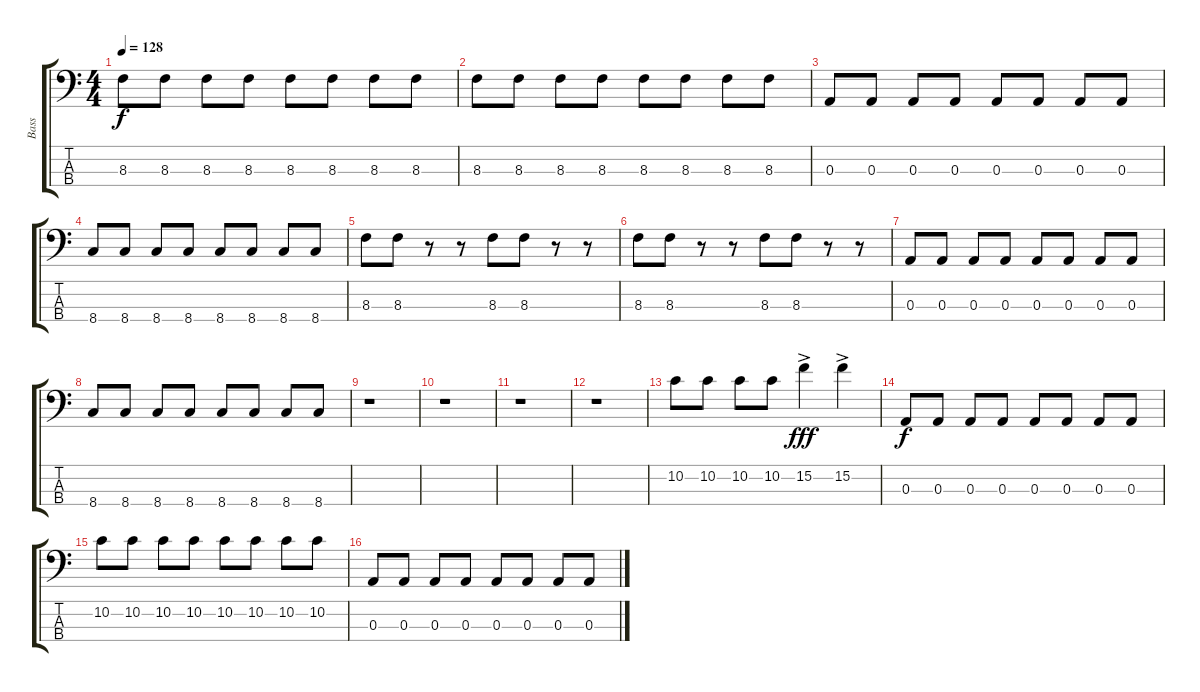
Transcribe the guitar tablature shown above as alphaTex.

\track ("Bass" "Bass") {instrument electricbasspick}
\staff {score tabs}
\tuning (G2 D2 A1 E1) {hide}
\ts (4 4)
\tempo 128
\clef f4
\ks c
8.3.8{dy f} 8.3.8 8.3.8 8.3.8 8.3.8 8.3.8 8.3.8 8.3.8 |
8.3.8 8.3.8 8.3.8 8.3.8 8.3.8 8.3.8 8.3.8 8.3.8 |
0.3.8 0.3.8 0.3.8 0.3.8 0.3.8 0.3.8 0.3.8 0.3.8 |
8.4.8 8.4.8 8.4.8 8.4.8 8.4.8 8.4.8 8.4.8 8.4.8 |
8.3.8 8.3.8 r.8 r.8 8.3.8 8.3.8 r.8 r.8 |
8.3.8 8.3.8 r.8 r.8 8.3.8 8.3.8 r.8 r.8 |
0.3.8 0.3.8 0.3.8 0.3.8 0.3.8 0.3.8 0.3.8 0.3.8 |
8.4.8 8.4.8 8.4.8 8.4.8 8.4.8 8.4.8 8.4.8 8.4.8 |
r.1 |
r.1 |
r.1 |
r.1 |
10.2.8 10.2.8 10.2.8 10.2.8 15.2{ac}.4{dy fff} 15.2{ac}.4 |
0.3.8{dy f} 0.3.8 0.3.8 0.3.8 0.3.8 0.3.8 0.3.8 0.3.8 |
10.2.8 10.2.8 10.2.8 10.2.8 10.2.8 10.2.8 10.2.8 10.2.8 |
0.3.8 0.3.8 0.3.8 0.3.8 0.3.8 0.3.8 0.3.8 0.3.8
